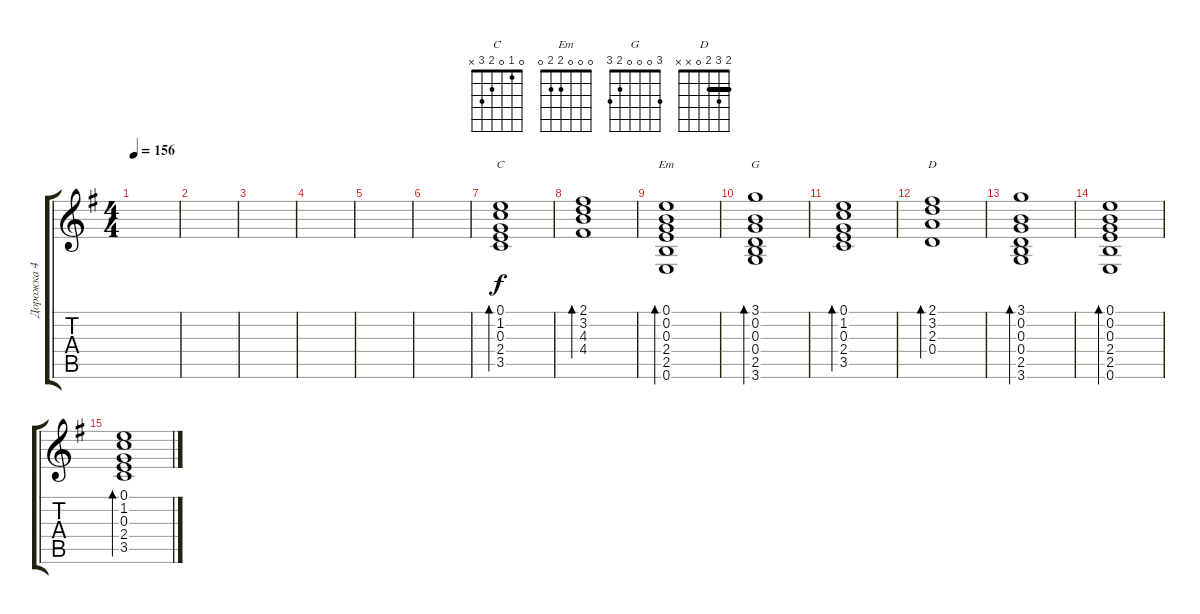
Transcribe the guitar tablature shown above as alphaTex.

\track ("Дорожка 4" "Дорожка 4") {instrument electricguitarclean}
\staff {score tabs}
\tuning (E4 B3 G3 D3 A2 E2) {hide}
\chord ("C" 0 1 0 2 3 x)
\chord ("Em" 0 0 0 2 2 0)
\chord ("G" 3 0 0 0 2 3)
\chord ("D" 2 3 2 0 x x) {barre 2}
\ts (4 4)
\tempo 156
\clef g2
\ks g
|
|
|
|
|
|
(0.1 1.2 0.3 2.4 3.5).1{bd 60 ch "C"} |
(2.1 3.2 4.3 4.4).1{bd 60} |
(0.1 0.2 0.3 2.4 2.5 0.6).1{bd 60 ch "Em"} |
(3.1 0.2 0.3 0.4 2.5 3.6).1{bd 60 ch "G"} |
(0.1 1.2 0.3 2.4 3.5).1{bd 60} |
(2.1 3.2 2.3 0.4).1{bd 60 ch "D"} |
(3.1 0.2 0.3 0.4 2.5 3.6).1{bd 60} |
(0.1 0.2 0.3 2.4 2.5 0.6).1{bd 60} |
(0.1 1.2 0.3 2.4 3.5).1{bd 60}
